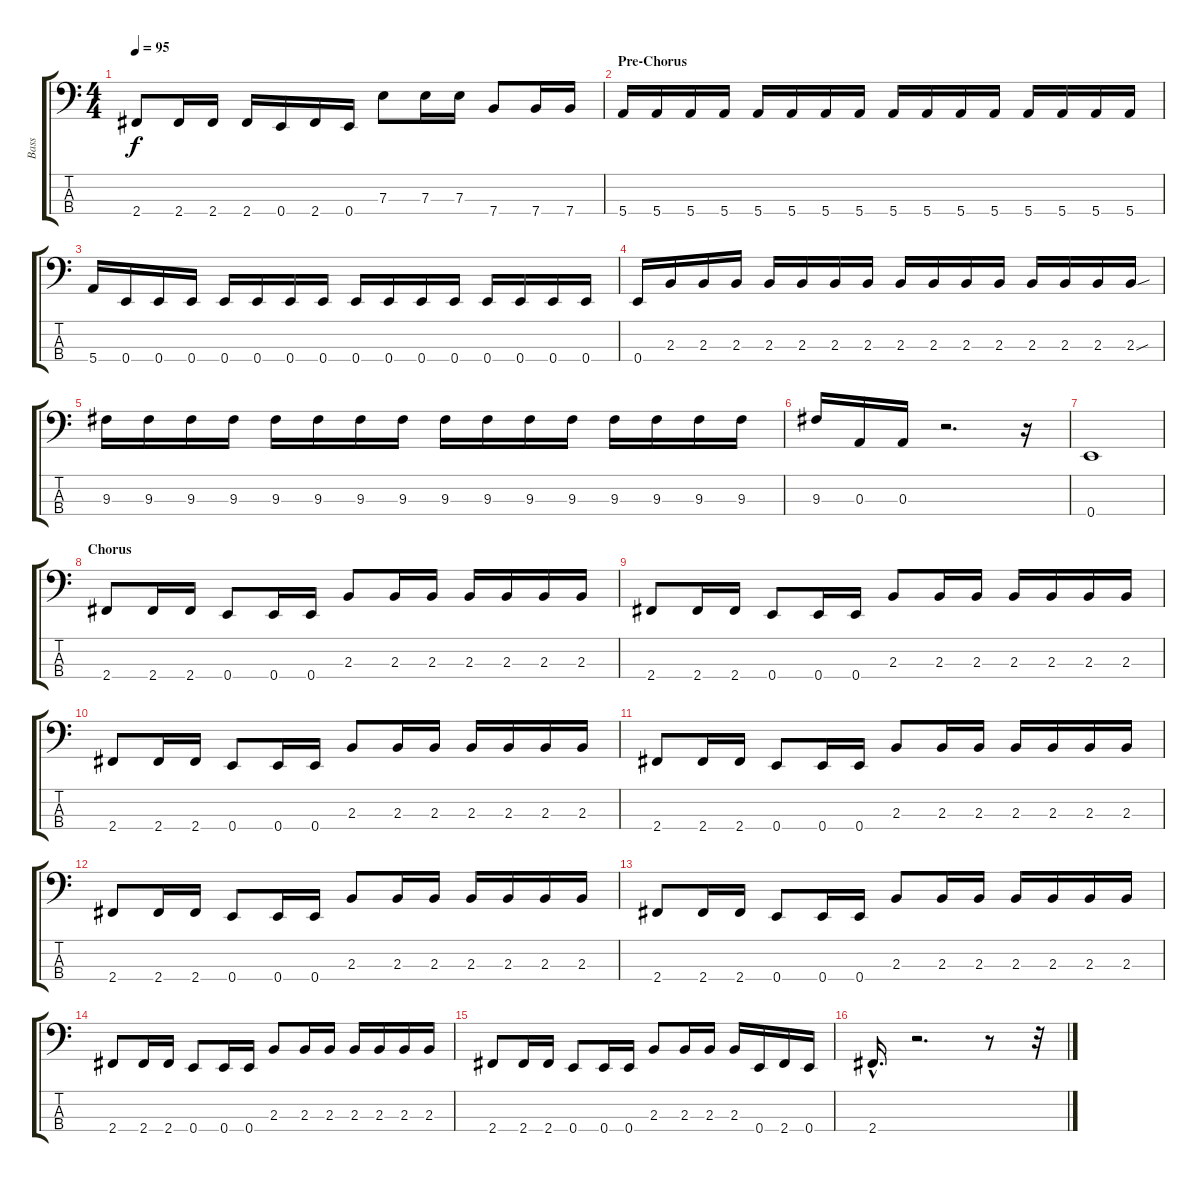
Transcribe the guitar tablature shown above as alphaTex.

\track ("Bass" "Bass") {instrument electricbasspick}
\staff {score tabs}
\tuning (G2 D2 A1 E1) {hide}
\ts (4 4)
\tempo 95
\clef f4
\ks c
2.4.8{dy f} 2.4.16 2.4.16 2.4.16 0.4.16 2.4.16 0.4.16 7.3.8 7.3.16 7.3.16 7.4.8 7.4.16 7.4.16 |
\section ("" "Pre-Chorus")
5.4.16 5.4.16 5.4.16 5.4.16 5.4.16 5.4.16 5.4.16 5.4.16 5.4.16 5.4.16 5.4.16 5.4.16 5.4.16 5.4.16 5.4.16 5.4.16 |
5.4.16 0.4.16 0.4.16 0.4.16 0.4.16 0.4.16 0.4.16 0.4.16 0.4.16 0.4.16 0.4.16 0.4.16 0.4.16 0.4.16 0.4.16 0.4.16 |
0.4.16 2.3.16 2.3.16 2.3.16 2.3.16 2.3.16 2.3.16 2.3.16 2.3.16 2.3.16 2.3.16 2.3.16 2.3.16 2.3.16 2.3.16 2.3{sou}.16 |
9.3.16 9.3.16 9.3.16 9.3.16 9.3.16 9.3.16 9.3.16 9.3.16 9.3.16 9.3.16 9.3.16 9.3.16 9.3.16 9.3.16 9.3.16 9.3.16 |
9.3.16 0.3.16 0.3.16 r.2{d} r.16 |
0.4.1 |
\section ("" "Chorus")
2.4.8 2.4.16 2.4.16 0.4.8 0.4.16 0.4.16 2.3.8 2.3.16 2.3.16 2.3.16 2.3.16 2.3.16 2.3.16 |
2.4.8 2.4.16 2.4.16 0.4.8 0.4.16 0.4.16 2.3.8 2.3.16 2.3.16 2.3.16 2.3.16 2.3.16 2.3.16 |
2.4.8 2.4.16 2.4.16 0.4.8 0.4.16 0.4.16 2.3.8 2.3.16 2.3.16 2.3.16 2.3.16 2.3.16 2.3.16 |
2.4.8 2.4.16 2.4.16 0.4.8 0.4.16 0.4.16 2.3.8 2.3.16 2.3.16 2.3.16 2.3.16 2.3.16 2.3.16 |
2.4.8 2.4.16 2.4.16 0.4.8 0.4.16 0.4.16 2.3.8 2.3.16 2.3.16 2.3.16 2.3.16 2.3.16 2.3.16 |
2.4.8 2.4.16 2.4.16 0.4.8 0.4.16 0.4.16 2.3.8 2.3.16 2.3.16 2.3.16 2.3.16 2.3.16 2.3.16 |
2.4.8 2.4.16 2.4.16 0.4.8 0.4.16 0.4.16 2.3.8 2.3.16 2.3.16 2.3.16 2.3.16 2.3.16 2.3.16 |
2.4.8 2.4.16 2.4.16 0.4.8 0.4.16 0.4.16 2.3.8 2.3.16 2.3.16 2.3.16 0.4.16 2.4.16 0.4.16 |
2.4{hac}.16{d} r.2{d} r.8 r.32
